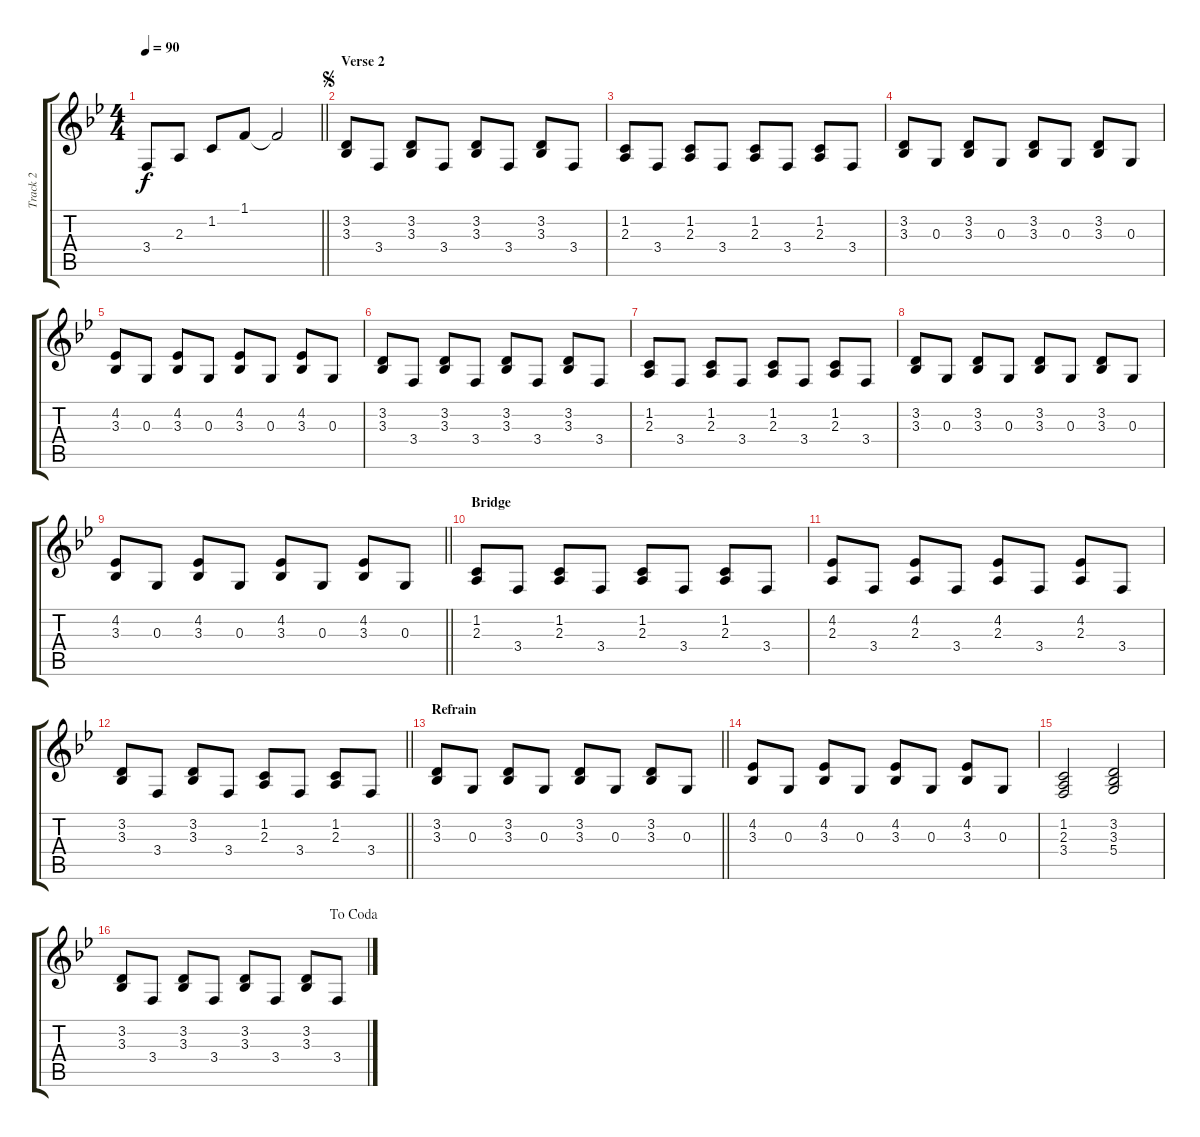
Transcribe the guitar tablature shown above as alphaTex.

\track ("Track 2" "Track 2") {instrument brightacousticpiano}
\staff {score tabs}
\tuning (E4 B3 G3 D3 A2 E2) {hide}
\ts (4 4)
\tempo 90
\clef g2
\barLineRight lightlight
\ks bb
3.4.8{dy f} 2.3.8 1.2.8 1.1.8 1.1{t}.2 |
\section ("" "Verse 2")
\jump segno
(3.2 3.3).8 3.4.8 (3.2 3.3).8 3.4.8 (3.2 3.3).8 3.4.8 (3.2 3.3).8 3.4.8 |
(1.2 2.3).8 3.4.8 (1.2 2.3).8 3.4.8 (1.2 2.3).8 3.4.8 (1.2 2.3).8 3.4.8 |
(3.2 3.3).8 0.3.8 (3.2 3.3).8 0.3.8 (3.2 3.3).8 0.3.8 (3.2 3.3).8 0.3.8 |
(4.2 3.3).8 0.3.8 (4.2 3.3).8 0.3.8 (4.2 3.3).8 0.3.8 (4.2 3.3).8 0.3.8 |
(3.2 3.3).8 3.4.8 (3.2 3.3).8 3.4.8 (3.2 3.3).8 3.4.8 (3.2 3.3).8 3.4.8 |
(1.2 2.3).8 3.4.8 (1.2 2.3).8 3.4.8 (1.2 2.3).8 3.4.8 (1.2 2.3).8 3.4.8 |
(3.2 3.3).8 0.3.8 (3.2 3.3).8 0.3.8 (3.2 3.3).8 0.3.8 (3.2 3.3).8 0.3.8 |
\barLineRight lightlight
(4.2 3.3).8 0.3.8 (4.2 3.3).8 0.3.8 (4.2 3.3).8 0.3.8 (4.2 3.3).8 0.3.8 |
\section ("" "Bridge")
(1.2 2.3).8 3.4.8 (1.2 2.3).8 3.4.8 (1.2 2.3).8 3.4.8 (1.2 2.3).8 3.4.8 |
(4.2 2.3).8 3.4.8 (4.2 2.3).8 3.4.8 (4.2 2.3).8 3.4.8 (4.2 2.3).8 3.4.8 |
\barLineRight lightlight
(3.2 3.3).8 3.4.8 (3.2 3.3).8 3.4.8 (1.2 2.3).8 3.4.8 (1.2 2.3).8 3.4.8 |
\section ("" "Refrain")
\barLineRight lightlight
(3.2 3.3).8 0.3.8 (3.2 3.3).8 0.3.8 (3.2 3.3).8 0.3.8 (3.2 3.3).8 0.3.8 |
(4.2 3.3).8 0.3.8 (4.2 3.3).8 0.3.8 (4.2 3.3).8 0.3.8 (4.2 3.3).8 0.3.8 |
(1.2 2.3 3.4).2 (3.2 3.3 5.4).2 |
\jump dacoda
(3.2 3.3).8 3.4.8 (3.2 3.3).8 3.4.8 (3.2 3.3).8 3.4.8 (3.2 3.3).8 3.4.8
